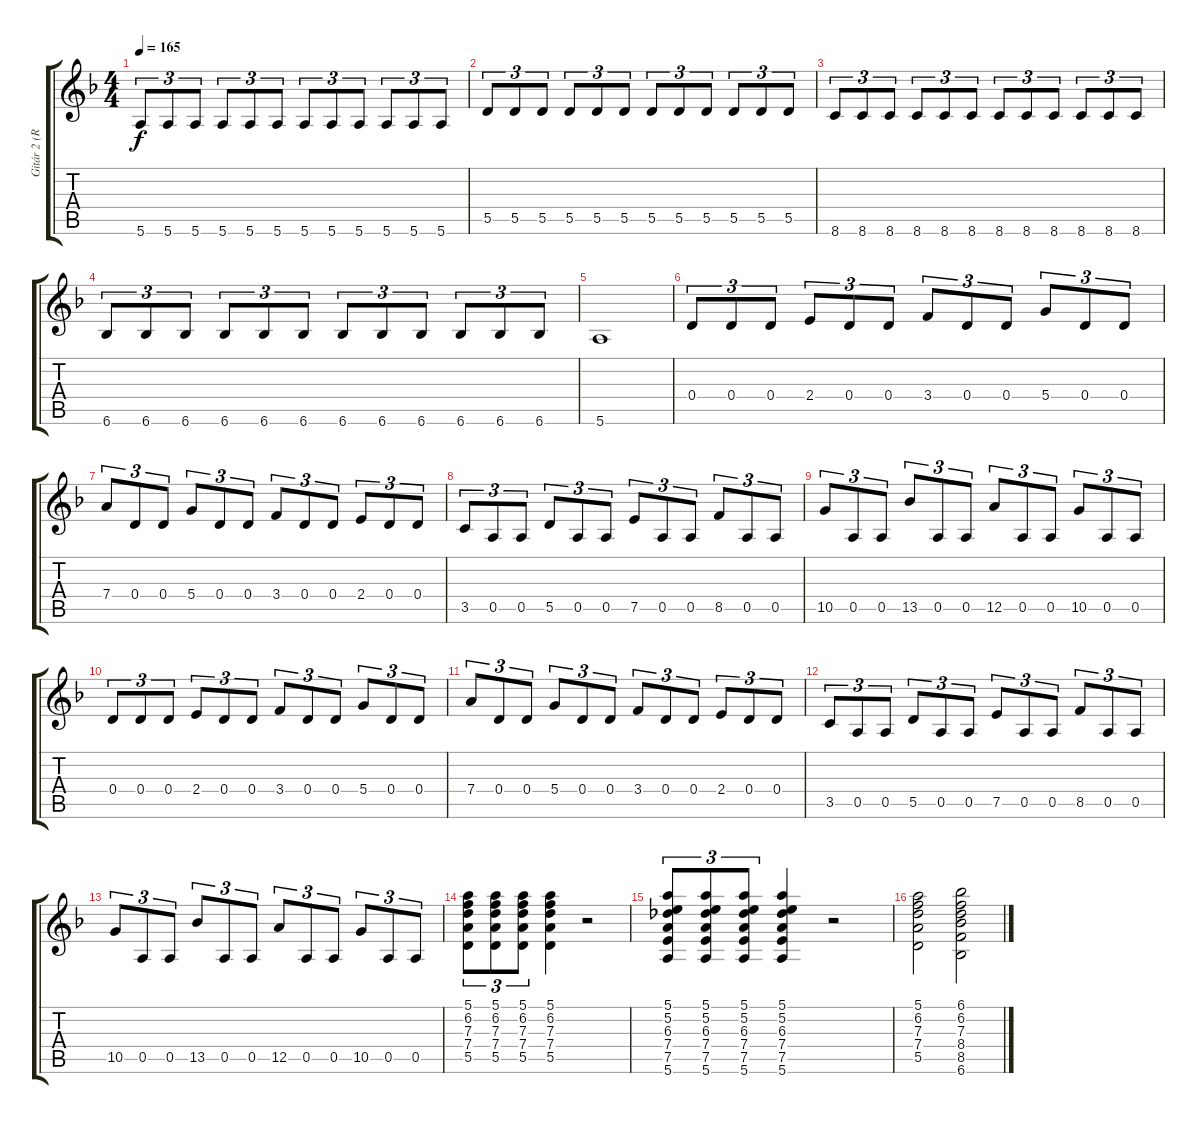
\track ("Gitár 2 (Ritchie Blackmore)" "Gitár 2 (R") {instrument distortionguitar}
\staff {score tabs}
\tuning (E4 B3 G3 D3 A2 E2) {hide}
\ts (4 4)
\tempo 165
\clef g2
\ks f
5.6.8{tu (3 2) dy f} 5.6.8{tu (3 2)} 5.6.8{tu (3 2)} 5.6.8{tu (3 2)} 5.6.8{tu (3 2)} 5.6.8{tu (3 2)} 5.6.8{tu (3 2)} 5.6.8{tu (3 2)} 5.6.8{tu (3 2)} 5.6.8{tu (3 2)} 5.6.8{tu (3 2)} 5.6.8{tu (3 2)} |
5.5.8{tu (3 2)} 5.5.8{tu (3 2)} 5.5.8{tu (3 2)} 5.5.8{tu (3 2)} 5.5.8{tu (3 2)} 5.5.8{tu (3 2)} 5.5.8{tu (3 2)} 5.5.8{tu (3 2)} 5.5.8{tu (3 2)} 5.5.8{tu (3 2)} 5.5.8{tu (3 2)} 5.5.8{tu (3 2)} |
8.6.8{tu (3 2)} 8.6.8{tu (3 2)} 8.6.8{tu (3 2)} 8.6.8{tu (3 2)} 8.6.8{tu (3 2)} 8.6.8{tu (3 2)} 8.6.8{tu (3 2)} 8.6.8{tu (3 2)} 8.6.8{tu (3 2)} 8.6.8{tu (3 2)} 8.6.8{tu (3 2)} 8.6.8{tu (3 2)} |
6.6.8{tu (3 2)} 6.6.8{tu (3 2)} 6.6.8{tu (3 2)} 6.6.8{tu (3 2)} 6.6.8{tu (3 2)} 6.6.8{tu (3 2)} 6.6.8{tu (3 2)} 6.6.8{tu (3 2)} 6.6.8{tu (3 2)} 6.6.8{tu (3 2)} 6.6.8{tu (3 2)} 6.6.8{tu (3 2)} |
5.6.1 |
0.4.8{tu (3 2)} 0.4.8{tu (3 2)} 0.4.8{tu (3 2)} 2.4.8{tu (3 2)} 0.4.8{tu (3 2)} 0.4.8{tu (3 2)} 3.4.8{tu (3 2)} 0.4.8{tu (3 2)} 0.4.8{tu (3 2)} 5.4.8{tu (3 2)} 0.4.8{tu (3 2)} 0.4.8{tu (3 2)} |
7.4.8{tu (3 2)} 0.4.8{tu (3 2)} 0.4.8{tu (3 2)} 5.4.8{tu (3 2)} 0.4.8{tu (3 2)} 0.4.8{tu (3 2)} 3.4.8{tu (3 2)} 0.4.8{tu (3 2)} 0.4.8{tu (3 2)} 2.4.8{tu (3 2)} 0.4.8{tu (3 2)} 0.4.8{tu (3 2)} |
3.5.8{tu (3 2)} 0.5.8{tu (3 2)} 0.5.8{tu (3 2)} 5.5.8{tu (3 2)} 0.5.8{tu (3 2)} 0.5.8{tu (3 2)} 7.5.8{tu (3 2)} 0.5.8{tu (3 2)} 0.5.8{tu (3 2)} 8.5.8{tu (3 2)} 0.5.8{tu (3 2)} 0.5.8{tu (3 2)} |
10.5.8{tu (3 2)} 0.5.8{tu (3 2)} 0.5.8{tu (3 2)} 13.5.8{tu (3 2)} 0.5.8{tu (3 2)} 0.5.8{tu (3 2)} 12.5.8{tu (3 2)} 0.5.8{tu (3 2)} 0.5.8{tu (3 2)} 10.5.8{tu (3 2)} 0.5.8{tu (3 2)} 0.5.8{tu (3 2)} |
0.4.8{tu (3 2)} 0.4.8{tu (3 2)} 0.4.8{tu (3 2)} 2.4.8{tu (3 2)} 0.4.8{tu (3 2)} 0.4.8{tu (3 2)} 3.4.8{tu (3 2)} 0.4.8{tu (3 2)} 0.4.8{tu (3 2)} 5.4.8{tu (3 2)} 0.4.8{tu (3 2)} 0.4.8{tu (3 2)} |
7.4.8{tu (3 2)} 0.4.8{tu (3 2)} 0.4.8{tu (3 2)} 5.4.8{tu (3 2)} 0.4.8{tu (3 2)} 0.4.8{tu (3 2)} 3.4.8{tu (3 2)} 0.4.8{tu (3 2)} 0.4.8{tu (3 2)} 2.4.8{tu (3 2)} 0.4.8{tu (3 2)} 0.4.8{tu (3 2)} |
3.5.8{tu (3 2)} 0.5.8{tu (3 2)} 0.5.8{tu (3 2)} 5.5.8{tu (3 2)} 0.5.8{tu (3 2)} 0.5.8{tu (3 2)} 7.5.8{tu (3 2)} 0.5.8{tu (3 2)} 0.5.8{tu (3 2)} 8.5.8{tu (3 2)} 0.5.8{tu (3 2)} 0.5.8{tu (3 2)} |
10.5.8{tu (3 2)} 0.5.8{tu (3 2)} 0.5.8{tu (3 2)} 13.5.8{tu (3 2)} 0.5.8{tu (3 2)} 0.5.8{tu (3 2)} 12.5.8{tu (3 2)} 0.5.8{tu (3 2)} 0.5.8{tu (3 2)} 10.5.8{tu (3 2)} 0.5.8{tu (3 2)} 0.5.8{tu (3 2)} |
(5.1 6.2 7.3 7.4 5.5).8{tu (3 2) volume 12} (5.1 6.2 7.3 7.4 5.5).8{tu (3 2)} (5.1 6.2 7.3 7.4 5.5).8{tu (3 2)} (5.1 6.2 7.3 7.4 5.5).4 r.2 |
(5.1 5.2 6.3 7.4 7.5 5.6).8{tu (3 2)} (5.1 5.2 6.3 7.4 7.5 5.6).8{tu (3 2)} (5.1 5.2 6.3 7.4 7.5 5.6).8{tu (3 2)} (5.1 5.2 6.3 7.4 7.5 5.6).4 r.2 |
(5.1 6.2 7.3 7.4 5.5).2 (6.1 6.2 7.3 8.4 8.5 6.6).2
